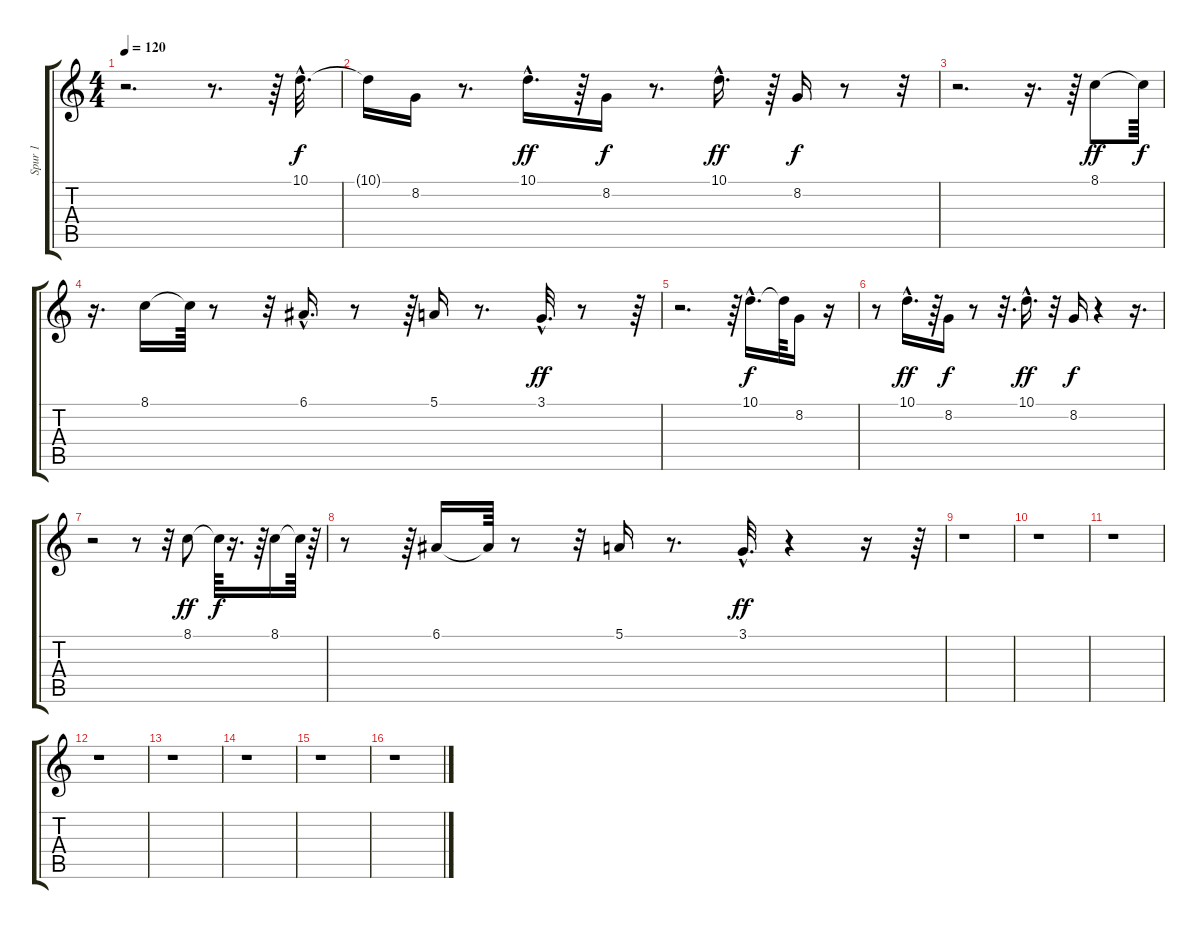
\track ("Spur 1" "Spur 1") {instrument fx4atmosphere}
\staff {score tabs}
\tuning (E4 B3 G3 D3 A2 E2) {hide}
\ts (4 4)
\tempo 120
\clef g2
\ks c
r.2{d dy f instrument fx4atmosphere} r.8{d} r.64 10.1{hac}.32{d} |
10.1{t}.16 8.2.16 r.8{d} 10.1{hac}.16{d dy ff} r.64 8.2.16{dy f} r.8{d} 10.1{hac}.16{d dy ff} r.64 8.2.16{dy f} r.8 r.32 |
r.2{d} r.16{d} r.64 8.1.8{dy ff} 8.1{t}.64{dy f} |
r.16{d} 8.1.16 8.1{t}.64 r.8 r.32 6.1{hac}.16{d} r.8 r.64 5.1.16 r.8{d} 3.1{hac}.32{d dy ff} r.8 r.64 |
r.2{d} r.64 10.1{hac}.16{d dy f} 10.1{t}.64 8.2.16 r.16 |
r.8 10.1{hac}.16{d dy ff} r.64 8.2.16{dy f} r.8 r.32{d} 10.1{hac}.16{d dy ff} r.32 8.2.16{dy f} r.4 r.16{d} |
r.2 r.8 r.32 8.1.8{dy ff} 8.1{t}.64{dy f} r.16{d} r.64 8.1.16 8.1{t}.64 r.64 |
r.8 r.64 6.1.16 6.1{t}.64 r.8 r.32 5.1.16 r.8{d} 3.1{hac}.32{d dy ff} r.4 r.16 r.64 |
r.1 |
r.1 |
r.1 |
r.1 |
r.1 |
r.1 |
r.1 |
r.1
